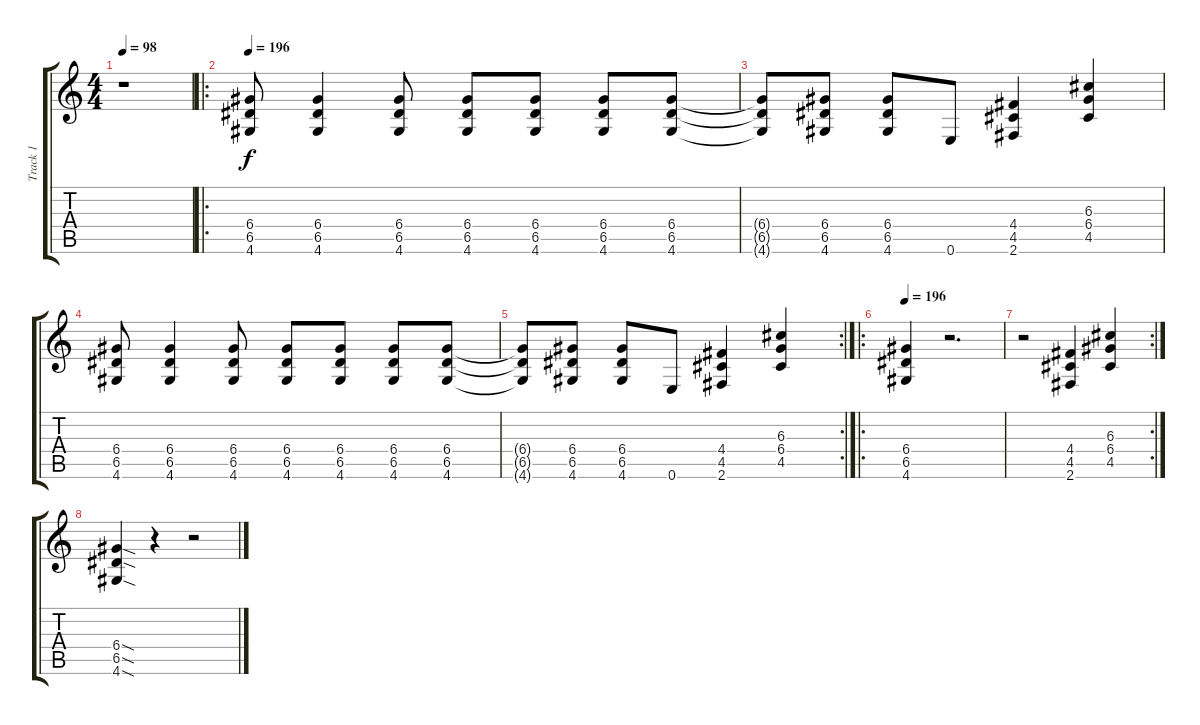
\track ("Track 1" "Track 1") {instrument overdrivenguitar}
\staff {score tabs}
\tuning (E4 B3 G3 D3 A2 E2) {hide}
\ts (4 4)
\tempo 98
\clef g2
\ks c
r.1{dy f} |
\ro
\tempo 196
(6.4 6.5 4.6).8 (6.4 6.5 4.6).4 (6.4 6.5 4.6).8 (6.4 6.5 4.6).8 (6.4 6.5 4.6).8 (6.4 6.5 4.6).8 (6.4 6.5 4.6).8 |
(6.4{t} 6.5{t} 4.6{t}).8 (6.4 6.5 4.6).8 (6.4 6.5 4.6).8 0.6.8 (4.4 4.5 2.6).4 (6.3 6.4 4.5).4 |
(6.4 6.5 4.6).8 (6.4 6.5 4.6).4 (6.4 6.5 4.6).8 (6.4 6.5 4.6).8 (6.4 6.5 4.6).8 (6.4 6.5 4.6).8 (6.4 6.5 4.6).8 |
\rc 2
(6.4{t} 6.5{t} 4.6{t}).8 (6.4 6.5 4.6).8 (6.4 6.5 4.6).8 0.6.8 (4.4 4.5 2.6).4 (6.3 6.4 4.5).4 |
\ro
\tempo 196
(6.4 6.5 4.6).4 r.2{d} |
\rc 2
r.2 (4.4 4.5 2.6).4 (6.3 6.4 4.5).4 |
(6.4{sod} 6.5{sod} 4.6{sod}).4 r.4 r.2
